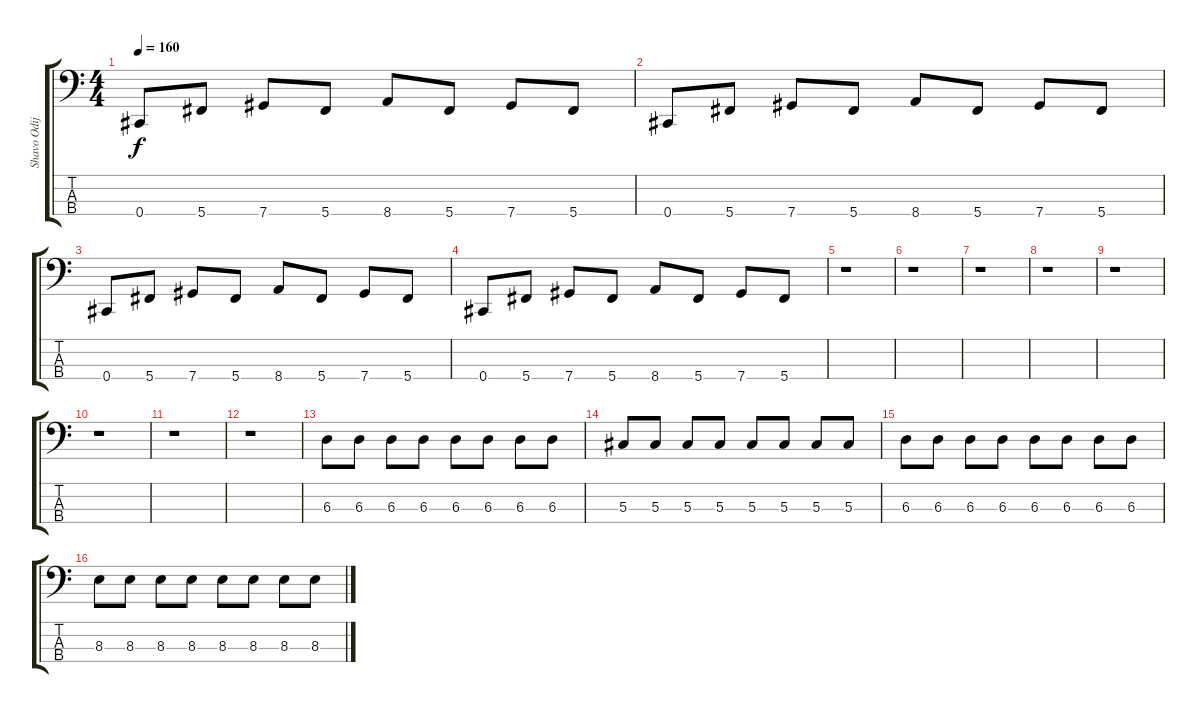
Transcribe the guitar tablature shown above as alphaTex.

\track ("Shavo Odijian - Bass" "Shavo Odij") {instrument electricbassfinger}
\staff {score tabs}
\tuning (Gb2 Db2 Ab1 Db1) {hide}
\ts (4 4)
\tempo 160
\clef f4
\ks c
0.4.8{dy f} 5.4.8 7.4.8 5.4.8 8.4.8 5.4.8 7.4.8 5.4.8 |
0.4.8 5.4.8 7.4.8 5.4.8 8.4.8 5.4.8 7.4.8 5.4.8 |
0.4.8 5.4.8 7.4.8 5.4.8 8.4.8 5.4.8 7.4.8 5.4.8 |
0.4.8 5.4.8 7.4.8 5.4.8 8.4.8 5.4.8 7.4.8 5.4.8 |
r.1 |
r.1 |
r.1 |
r.1 |
r.1 |
r.1 |
r.1 |
r.1 |
6.3.8 6.3.8 6.3.8 6.3.8 6.3.8 6.3.8 6.3.8 6.3.8 |
5.3.8 5.3.8 5.3.8 5.3.8 5.3.8 5.3.8 5.3.8 5.3.8 |
6.3.8 6.3.8 6.3.8 6.3.8 6.3.8 6.3.8 6.3.8 6.3.8 |
8.3.8 8.3.8 8.3.8 8.3.8 8.3.8 8.3.8 8.3.8 8.3.8
